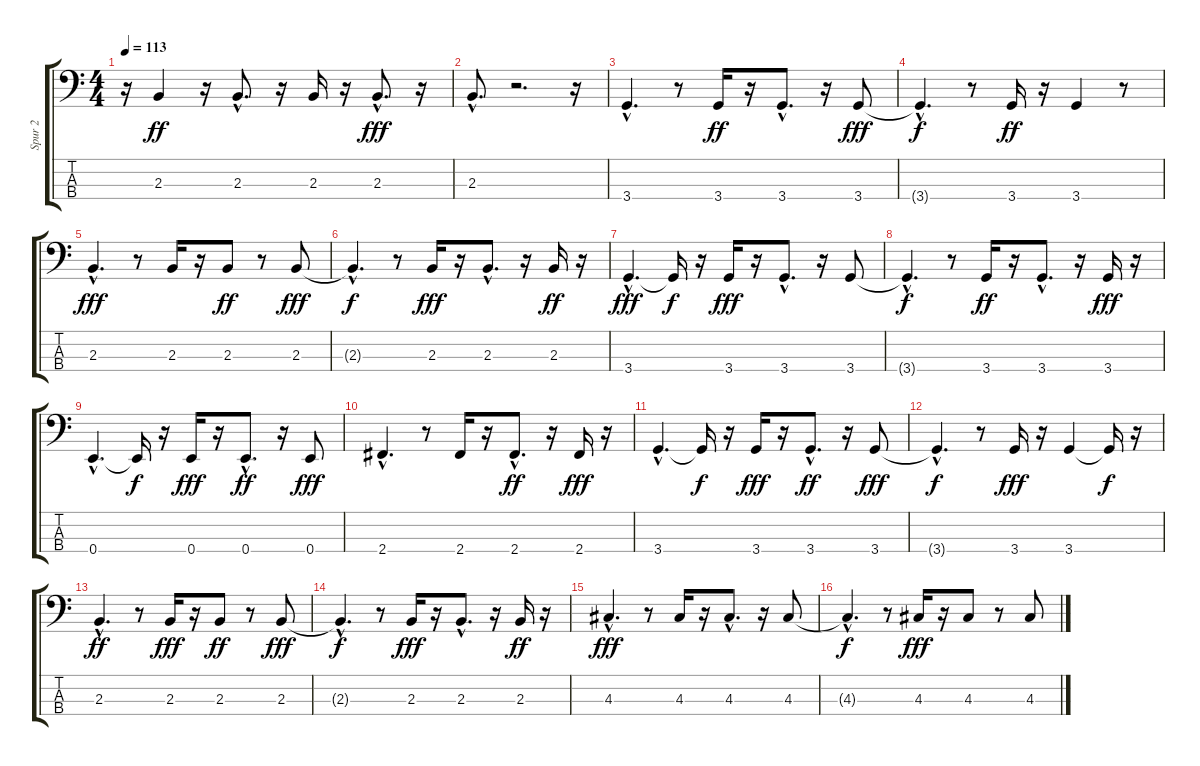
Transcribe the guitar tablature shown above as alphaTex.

\track ("Spur 2" "Spur 2") {instrument electricbasspick}
\staff {score tabs}
\tuning (G2 D2 A1 E1) {hide}
\ts (4 4)
\tempo 113
\clef f4
\ks c
r.16{dy ff} 2.3.4 r.16 2.3{hac}.8{d} r.16 2.3.16 r.16 2.3{hac}.8{d dy fff} r.16 |
2.3{hac}.8{d} r.2{d} r.16 |
3.4{hac}.4{d} r.8 3.4.16{dy ff} r.16 3.4{hac}.8{d} r.16 3.4.8{dy fff} |
3.4{hac t}.4{d dy f} r.8 3.4.16{dy ff} r.16 3.4.4 r.8 |
2.3{hac}.4{d dy fff} r.8 2.3.16 r.16 2.3.8{dy ff} r.8 2.3.8{dy fff} |
2.3{hac t}.4{d dy f} r.8 2.3.16{dy fff} r.16 2.3{hac}.8{d} r.16 2.3.16{dy ff} r.16 |
3.4{hac}.4{d dy fff} 3.4{t}.16{dy f} r.16 3.4.16{dy fff} r.16 3.4{hac}.8{d} r.16 3.4.8 |
3.4{hac t}.4{d dy f} r.8 3.4.16{dy ff} r.16 3.4{hac}.8{d} r.16 3.4.16{dy fff} r.16 |
0.4{hac}.4{d} 0.4{t}.16{dy f} r.16 0.4.16{dy fff} r.16 0.4{hac}.8{d dy ff} r.16 0.4.8{dy fff} |
2.4{hac}.4{d} r.8 2.4.16 r.16 2.4{hac}.8{d dy ff} r.16 2.4.16{dy fff} r.16 |
3.4{hac}.4{d} 3.4{t}.16{dy f} r.16 3.4.16{dy fff} r.16 3.4{hac}.8{d dy ff} r.16 3.4.8{dy fff} |
3.4{hac t}.4{d dy f} r.8 3.4.16{dy fff} r.16 3.4.4 3.4{t}.16{dy f} r.16 |
2.3{hac}.4{d dy ff} r.8 2.3.16{dy fff} r.16 2.3.8{dy ff} r.8 2.3.8{dy fff} |
2.3{hac t}.4{d dy f} r.8 2.3.16{dy fff} r.16 2.3{hac}.8{d} r.16 2.3.16{dy ff} r.16 |
4.3{hac}.4{d dy fff} r.8 4.3.16 r.16 4.3{hac}.8{d} r.16 4.3.8 |
4.3{hac t}.4{d dy f} r.8 4.3.16{dy fff} r.16 4.3.8 r.8 4.3.8
